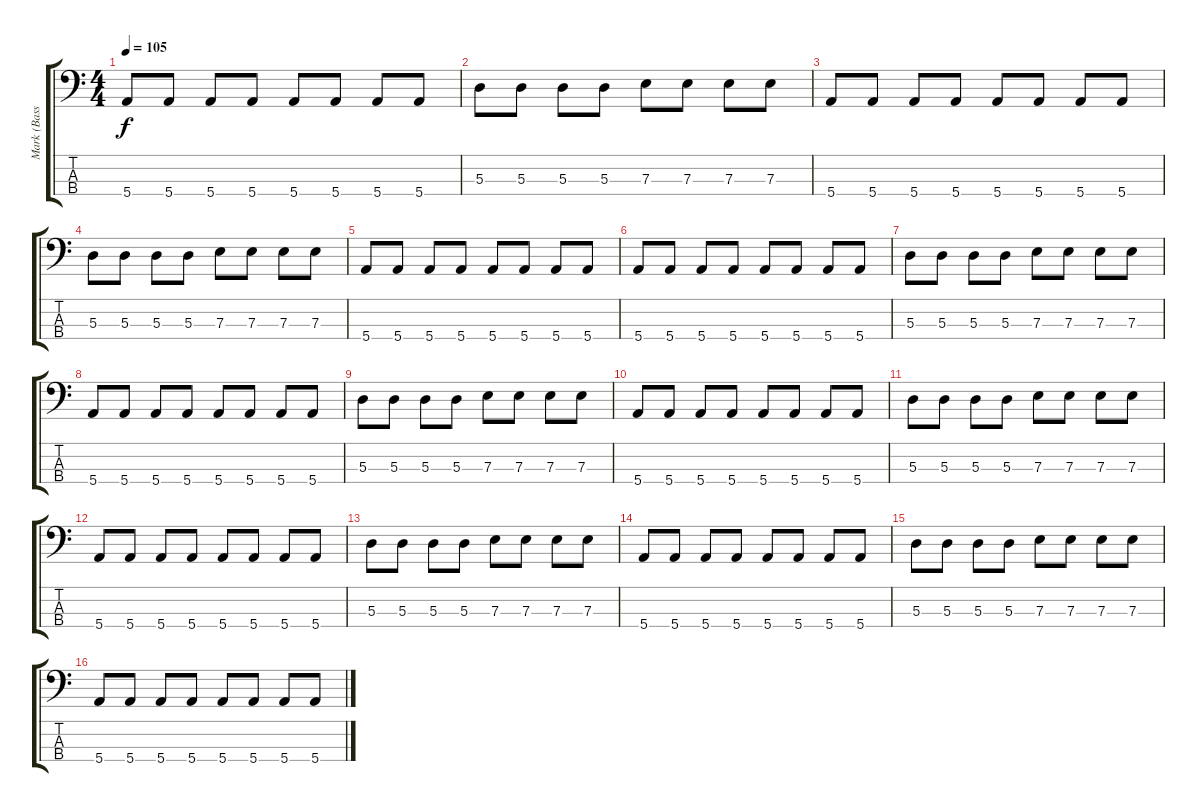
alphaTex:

\track ("Mark (Bass)" "Mark (Bass") {instrument electricbasspick}
\staff {score tabs}
\tuning (G2 D2 A1 E1) {hide}
\ts (4 4)
\tempo 105
\clef f4
\ks c
5.4.8{dy f instrument electricbasspick} 5.4.8 5.4.8 5.4.8 5.4.8 5.4.8 5.4.8 5.4.8 |
5.3.8 5.3.8 5.3.8 5.3.8 7.3.8 7.3.8 7.3.8 7.3.8 |
5.4.8 5.4.8 5.4.8 5.4.8 5.4.8 5.4.8 5.4.8 5.4.8 |
5.3.8 5.3.8 5.3.8 5.3.8 7.3.8 7.3.8 7.3.8 7.3.8 |
5.4.8 5.4.8 5.4.8 5.4.8 5.4.8 5.4.8 5.4.8 5.4.8 |
5.4.8 5.4.8 5.4.8 5.4.8 5.4.8 5.4.8 5.4.8 5.4.8 |
5.3.8 5.3.8 5.3.8 5.3.8 7.3.8 7.3.8 7.3.8 7.3.8 |
5.4.8 5.4.8 5.4.8 5.4.8 5.4.8 5.4.8 5.4.8 5.4.8 |
5.3.8 5.3.8 5.3.8 5.3.8 7.3.8 7.3.8 7.3.8 7.3.8 |
5.4.8 5.4.8 5.4.8 5.4.8 5.4.8 5.4.8 5.4.8 5.4.8 |
5.3.8 5.3.8 5.3.8 5.3.8 7.3.8 7.3.8 7.3.8 7.3.8 |
5.4.8 5.4.8 5.4.8 5.4.8 5.4.8 5.4.8 5.4.8 5.4.8 |
5.3.8 5.3.8 5.3.8 5.3.8 7.3.8 7.3.8 7.3.8 7.3.8 |
5.4.8 5.4.8 5.4.8 5.4.8 5.4.8 5.4.8 5.4.8 5.4.8 |
5.3.8 5.3.8 5.3.8 5.3.8 7.3.8 7.3.8 7.3.8 7.3.8 |
5.4.8 5.4.8 5.4.8 5.4.8 5.4.8 5.4.8 5.4.8 5.4.8
